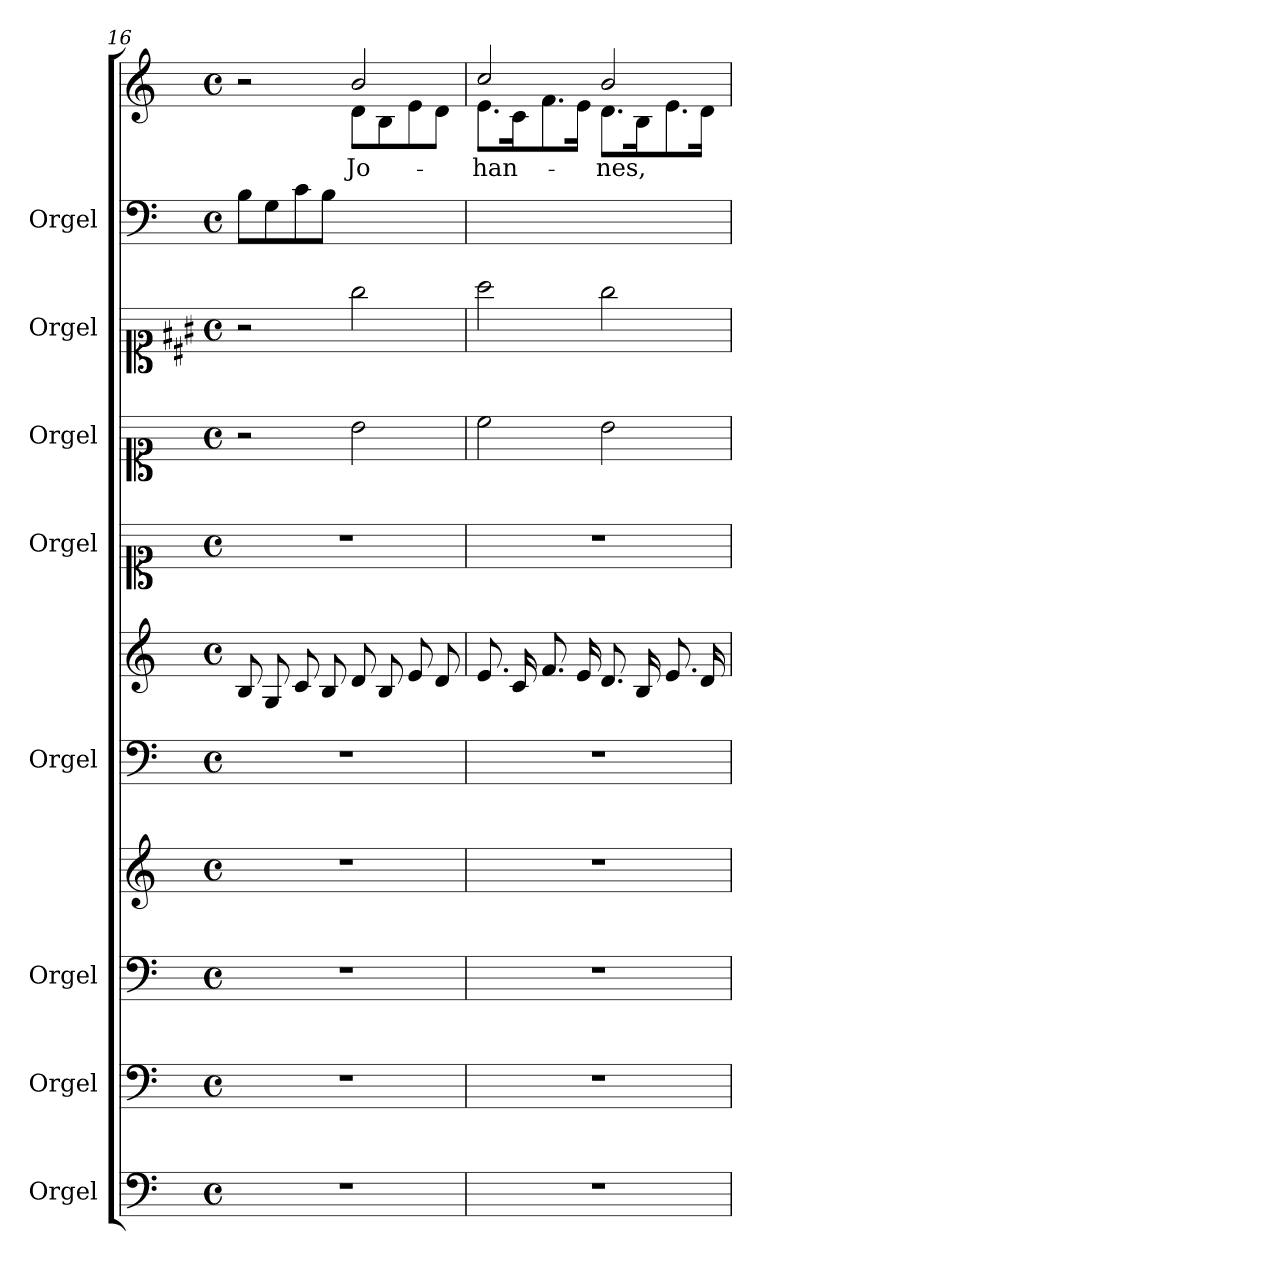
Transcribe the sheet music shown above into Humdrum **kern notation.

**kern	**kern	**kern	**kern	**kern	**kern	**kern	**kern	**kern	**kern	**kern	**text
*part8	*part7	*part6	*part6	*part5	*part5	*part4	*part3	*part2	*part1	*part1	*part1
*staff11	*staff10	*staff9	*staff8	*staff7	*staff6	*staff5	*staff4	*staff3	*staff2	*staff1	*staff1
*I"Orgel	*I"Orgel	*I"Orgel	*	*I"Orgel	*	*I"Orgel	*I"Orgel	*I"Orgel	*I"Orgel	*	*
!!LO:PB:g=z
*clefF4	*clefF4	*clefF4	*clefG2	*clefF4	*clefG2	*clefC1	*clefC1	*clefC1	*clefF4	*clefG2	*
*	*	*	*	*	*	*	*	*ITrd5c9	*	*	*
*k[]	*k[]	*k[]	*k[]	*k[]	*k[]	*k[]	*k[]	*k[]	*k[]	*k[]	*
*M4/4	*M4/4	*M4/4	*M4/4	*M4/4	*M4/4	*M4/4	*M4/4	*M4/4	*M4/4	*M4/4	*
*met(c)	*met(c)	*met(c)	*met(c)	*met(c)	*met(c)	*met(c)	*met(c)	*met(c)	*met(c)	*met(c)	*
=16	=16	=16	=16	=16	=16	=16	=16	=16	=16	=16	=16
*	*	*	*	*	*	*	*	*	*	*^	*
1r	1r	1r	1r	1r	8B/	1r	2r	2r	8B\L	2r	2ryy	.
.	.	.	.	.	8G/	.	.	.	8G\	.	.	.
.	.	.	.	.	8c/	.	.	.	8c\	.	.	.
.	.	.	.	.	8B/	.	.	.	8B\J	.	.	.
!	!	!	!	!	!	!	!	!	!	!	!	!LO:LY:a
.	.	.	.	.	8d/	.	2b\	2b\	2ryy	2b/	8d\L	Jo-
.	.	.	.	.	8B/	.	.	.	.	.	8B\	.
.	.	.	.	.	8e/	.	.	.	.	.	8e\	.
.	.	.	.	.	8d/	.	.	.	.	.	8d\J	.
=17	=17	=17	=17	=17	=17	=17	=17	=17	=17	=17	=17	=17
!	!	!	!	!	!	!	!	!	!	!	!	!LO:LY:a
1r	1r	1r	1r	1r	8.e/	1r	2cc\	2cc\	1ryy	2cc/	8.e\L	-han-
.	.	.	.	.	16c/	.	.	.	.	.	16c\K	.
.	.	.	.	.	8.f/	.	.	.	.	.	8.f\	.
.	.	.	.	.	16e/	.	.	.	.	.	16e\Jk	.
!	!	!	!	!	!	!	!	!	!	!	!	!LO:LY:a
.	.	.	.	.	8.d/	.	2b\	2b\	.	2b/	8.d\L	-nes,
.	.	.	.	.	16B/	.	.	.	.	.	16B\K	.
.	.	.	.	.	8.e/	.	.	.	.	.	8.e\	.
.	.	.	.	.	16d/	.	.	.	.	.	16d\Jk	.
*	*	*	*	*	*	*	*	*	*	*v	*v	*
=	=	=	=	=	=	=	=	=	=	=	=
*-	*-	*-	*-	*-	*-	*-	*-	*-	*-	*-	*-
